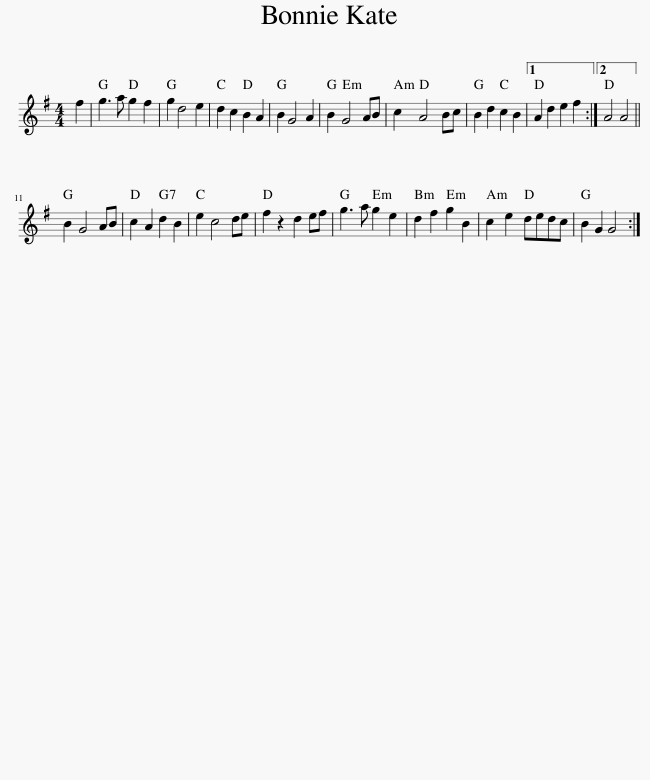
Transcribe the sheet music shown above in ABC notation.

X:1
L:1/8
M:4/4
I:linebreak $
K:G
V:1 treble
V:1
 f2 | g3 a g2 f2 | g2 d4 e2 | d2 c2 B2 A2 | B2 G4 A2 | %5
 B2 G4 AB | c2 A4 Bc | B2 d2 c2 B2 |1 A2 d2 e2 f2 :|2 A4 A4 ||$ %10
 B2 G4 AB | c2 A2 d2 B2 | e2 c4 de | f2 z2 d2 ef | g3 a g2 e2 | %15
 d2 f2 g2 B2 | c2 e2 dedc | B2 G2 G4 :| %18
